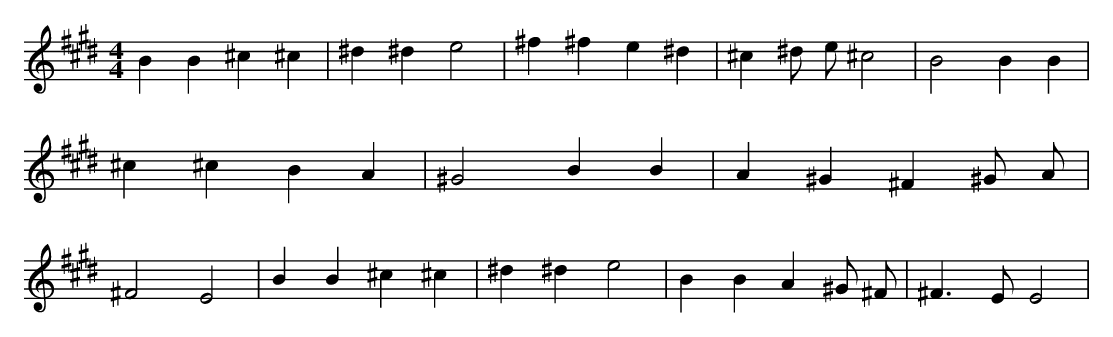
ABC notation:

X:1
M:4/4
L:1/8
K:E
B2 B2 ^c2 ^c2 | ^d2 ^d2 e4 | ^f2 ^f2 e2 ^d2 | ^c2 ^d e ^c4 | B4 B2 B2 | ^c2 ^c2 B2 A2 | ^G4 B2 B2 | A2 ^G2 ^F2 ^G A | ^F4 E4 | B2 B2 ^c2 ^c2 | ^d2 ^d2 e4 | B2 B2 A2 ^G ^F | ^F3 E E4 |
